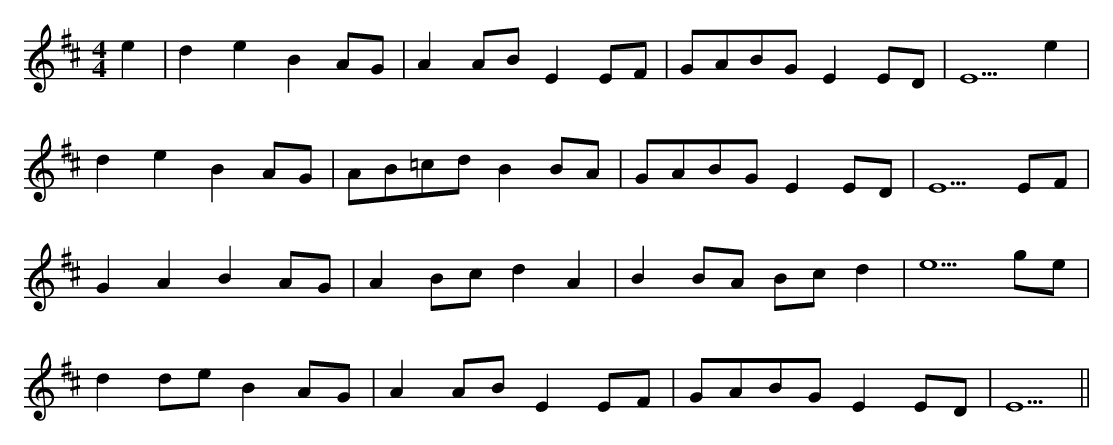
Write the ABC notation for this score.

X:1
M:4/4
K:Edor
e2|d2 e2 B2 AG|A2 AB E2 EF|GABG E2 ED|E5 e2|
d2 e2 B2 AG|AB=cd B2 BA|GABG E2 ED|E5 EF|
G2 A2 B2 AG|A2 Bc d2 A2|B2 BA Bc d2|e5 ge|
d2 de B2 AG|A2 AB E2 EF|GABG E2 ED|E5||
